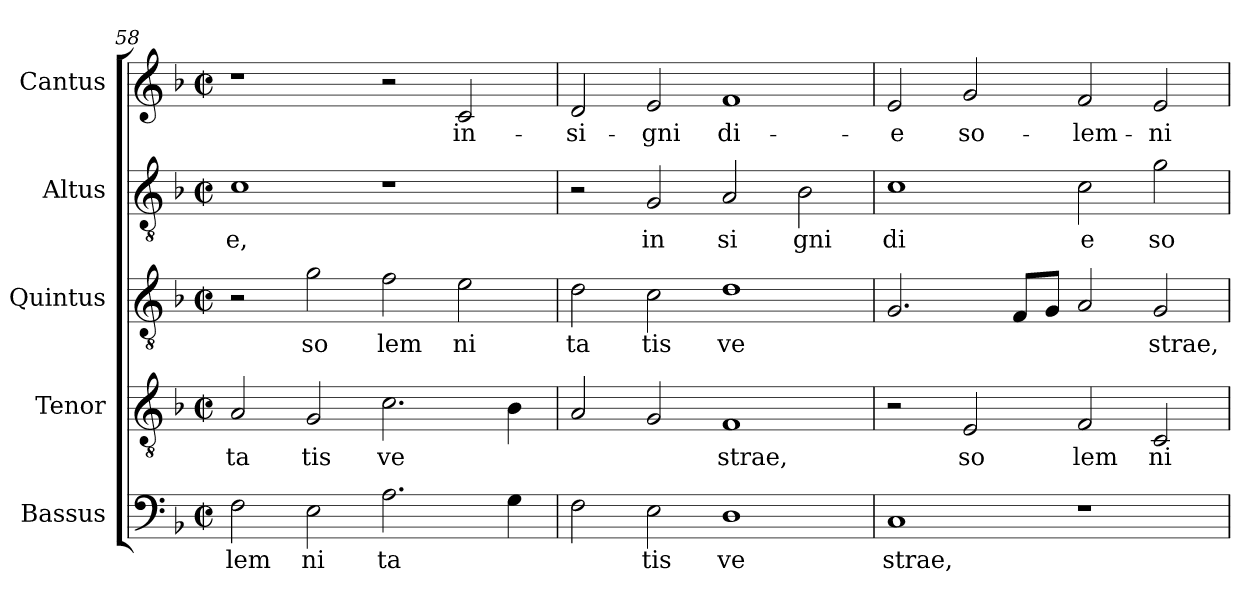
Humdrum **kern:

**kern	**text	**kern	**text	**kern	**text	**kern	**text	**kern	**text
*part5	*part5	*part4	*part4	*part3	*part3	*part2	*part2	*part1	*part1
*staff5	*staff5	*staff4	*staff4	*staff3	*staff3	*staff2	*staff2	*staff1	*staff1
*I"Bassus	*	*I"Tenor	*	*I"Quintus	*	*I"Altus	*	*I"Cantus	*
*clefF4	*	*clefGv2	*	*clefGv2	*	*clefGv2	*	*clefG2	*
*k[b-]	*	*k[b-]	*	*k[b-]	*	*k[b-]	*	*k[b-]	*
*F:	*	*F:	*	*F:	*	*F:	*	*F:	*
*M2/2	*	*M2/2	*	*M2/2	*	*M2/2	*	*M2/2	*
*met(c|)	*	*met(c|)	*	*met(c|)	*	*met(c|)	*	*met(c|)	*
=58	=58	=58	=58	=58	=58	=58	=58	=58	=58
!	!LO:LY:b:cj	!	!LO:LY:b:cj	!	!	!	!LO:LY:b:cj	!	!
2F\	lem	2A/	ta	2r	.	1c	-e,	1r	.
!	!LO:LY:b:cj	!	!LO:LY:b:cj	!	!LO:LY:b:cj	!	!	!	!
2E\	ni	2G/	tis	2g\	so	.	.	.	.
!	!LO:LY:b:cj	!	!LO:LY:b:cj	!	!LO:LY:b:cj	!	!	!	!
2.A\	ta	2.c\	ve	2f\	lem	1r	.	2r	.
!	!	!	!	!	!LO:LY:b:cj	!	!	!	!LO:LY:b:cj
.	.	.	.	2e\	ni	.	.	2c/	in-
4G\	.	4B-\	.	.	.	.	.	.	.
=59	=59	=59	=59	=59	=59	=59	=59	=59	=59
!	!	!	!	!	!LO:LY:b:cj	!	!	!	!LO:LY:b:cj
2F\	.	2A/	.	2d\	ta	2r	.	2d/	-si-
!	!LO:LY:b:cj	!	!	!	!LO:LY:b:cj	!	!LO:LY:b:cj	!	!LO:LY:b:cj
2E\	tis	2G/	.	2c\	tis	2G/	in	2e/	-gni
!	!LO:LY:b:cj	!	!LO:LY:b:cj	!	!LO:LY:b:cj	!	!LO:LY:b:cj	!	!LO:LY:b:cj
1D	ve	1F	strae,	1d	ve	2A/	si	1f	di-
!	!	!	!	!	!	!	!LO:LY:b:cj	!	!
.	.	.	.	.	.	2B-\	gni	.	.
=60	=60	=60	=60	=60	=60	=60	=60	=60	=60
!	!LO:LY:b:cj	!	!	!	!	!	!LO:LY:b:cj	!	!LO:LY:b:cj
1C	strae,	2r	.	2.G/	.	1c	di	2e/	-e
!	!	!	!LO:LY:b:cj	!	!	!	!	!	!LO:LY:b:cj
.	.	2E/	so	.	.	.	.	2g/	so-
.	.	.	.	8F/L	.	.	.	.	.
.	.	.	.	8G/J	.	.	.	.	.
!	!	!	!LO:LY:b:cj	!	!	!	!LO:LY:b:cj	!	!LO:LY:b:cj
1r	.	2F/	lem	2A/	.	2c\	e	2f/	-lem-
!	!	!	!LO:LY:b:cj	!	!LO:LY:b:cj	!	!LO:LY:b:cj	!	!LO:LY:b:cj
.	.	2C/	ni	2G/	strae,	2g\	so	2e/	-ni-
=	=	=	=	=	=	=	=	=	=
*-	*-	*-	*-	*-	*-	*-	*-	*-	*-
